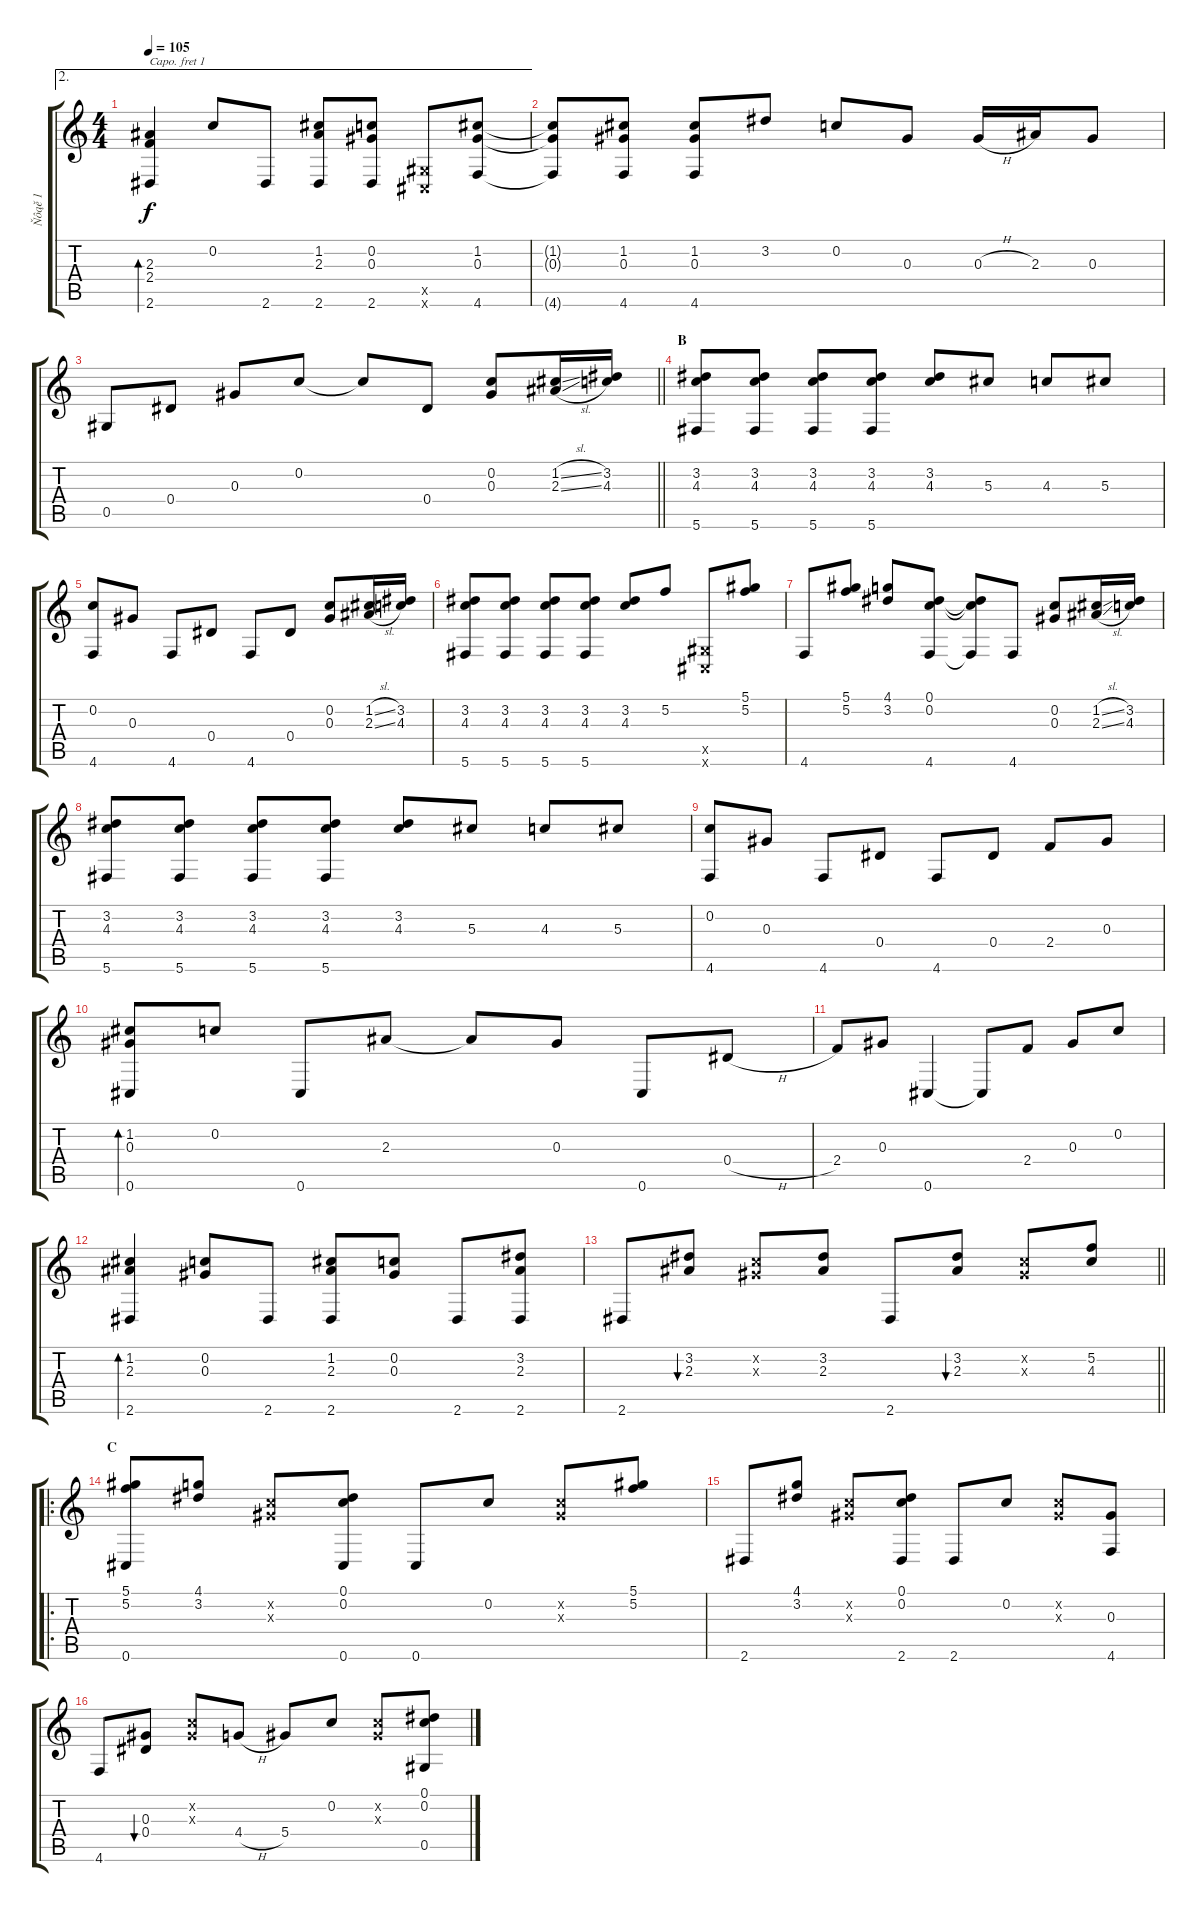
\track ("Ňôąě 1" "Ňôąě 1") {instrument acousticguitarsteel}
\staff {score tabs}
\capo 1
\tuning (D4 B3 G3 D3 G2 C2) {hide}
\ae 2
\ts (4 4)
\tempo 105
\clef g2
\ks c
(2.3 2.4 2.6).4{bd 240 dy f} 0.2.8 2.6.8 (1.2 2.3 2.6).8 (0.2 0.3 2.6).8 (0.5{x} 0.6{x}).8 (1.2 0.3 4.6).8 |
(1.2{t} 0.3{t} 4.6{t}).8 (1.2 0.3 4.6).8 (1.2 0.3 4.6).8 3.2.8 0.2.8 0.3.8 0.3{h}.16 2.3.16 0.3.8 |
\barLineRight lightlight
0.5.8 0.4.8 0.3.8{beam Up} 0.2.8{beam Up} 0.2{t}.8{beam Up} 0.4.8 (0.2 0.3).8{beam Up} (1.2{sl} 2.3{sl}).16{beam Up} (3.2 4.3).16{beam Up} |
\section ("" "B")
(3.2 4.3 5.6).8 (3.2 4.3 5.6).8 (3.2 4.3 5.6).8 (3.2 4.3 5.6).8 (3.2 4.3).8{beam Up} 5.3.8{beam Up} 4.3.8{beam Up} 5.3.8{beam Up} |
(0.2 4.6).8 0.3.8 4.6.8 0.4.8 4.6.8 0.4.8 (0.2 0.3).8{beam Up} (1.2{sl} 2.3{sl}).16{beam Up} (3.2 4.3).16{beam Up} |
(3.2 4.3 5.6).8 (3.2 4.3 5.6).8 (3.2 4.3 5.6).8 (3.2 4.3 5.6).8 (3.2 4.3).8{beam Up} 5.2.8{beam Up} (0.5{x} 0.6{x}).8 (5.1 5.2).8 |
4.6.8 (5.1 5.2).8 (4.1 3.2).8{beam Up} (0.1 0.2 4.6).8 (0.1{t} 0.2{t} 4.6{t}).8 4.6.8 (0.2 0.3).8{beam Up} (1.2{sl} 2.3{sl}).16{beam Up} (3.2 4.3).16{beam Up} |
(3.2 4.3 5.6).8 (3.2 4.3 5.6).8 (3.2 4.3 5.6).8 (3.2 4.3 5.6).8 (3.2 4.3).8{beam Up} 5.3.8{beam Up} 4.3.8{beam Up} 5.3.8{beam Up} |
(0.2 4.6).8 0.3.8 4.6.8 0.4.8 4.6.8 0.4.8 2.4.8 0.3.8 |
(1.2 0.3 0.6).8{bd 240} 0.2.8 0.6.8 2.3.8 2.3{t}.8 0.3.8 0.6.8 0.4{h}.8 |
2.4.8 0.3.8 0.6.4 0.6{t}.8 2.4.8 0.3.8 0.2.8 |
(1.2 2.3 2.6).4{bd 240} (0.2 0.3).8 2.6.8 (1.2 2.3 2.6).8 (0.2 0.3).8 2.6.8 (3.2 2.3 2.6).8 |
\barLineRight lightlight
2.6.8 (3.2 2.3).8{bu 60} (0.2{x} 0.3{x}).8{beam Up} (3.2 2.3).8{beam Up} 2.6.8 (3.2 2.3).8{bu 60} (0.2{x} 0.3{x}).8{beam Up} (5.2 4.3).8{beam Up} |
\ro
\section ("" "C")
(5.1 5.2 0.6).8 (4.1 3.2).8 (0.2{x} 0.3{x}).8 (0.1 0.2 0.6).8 0.6.8 0.2.8 (0.2{x} 0.3{x}).8{beam Up} (5.1 5.2).8{beam Up} |
2.6.8 (4.1 3.2).8 (0.2{x} 0.3{x}).8{beam Up} (0.1 0.2 2.6).8{beam Up} 2.6.8 0.2.8 (0.2{x} 0.3{x}).8 (0.3 4.6).8 |
4.6.8 (0.3 0.4).8{bu 60} (0.2{x} 0.3{x}).8 4.4{h}.8 5.4.8 0.2.8 (0.2{x} 0.3{x}).8{beam Up} (0.1 0.2 0.5).8{beam Up}
